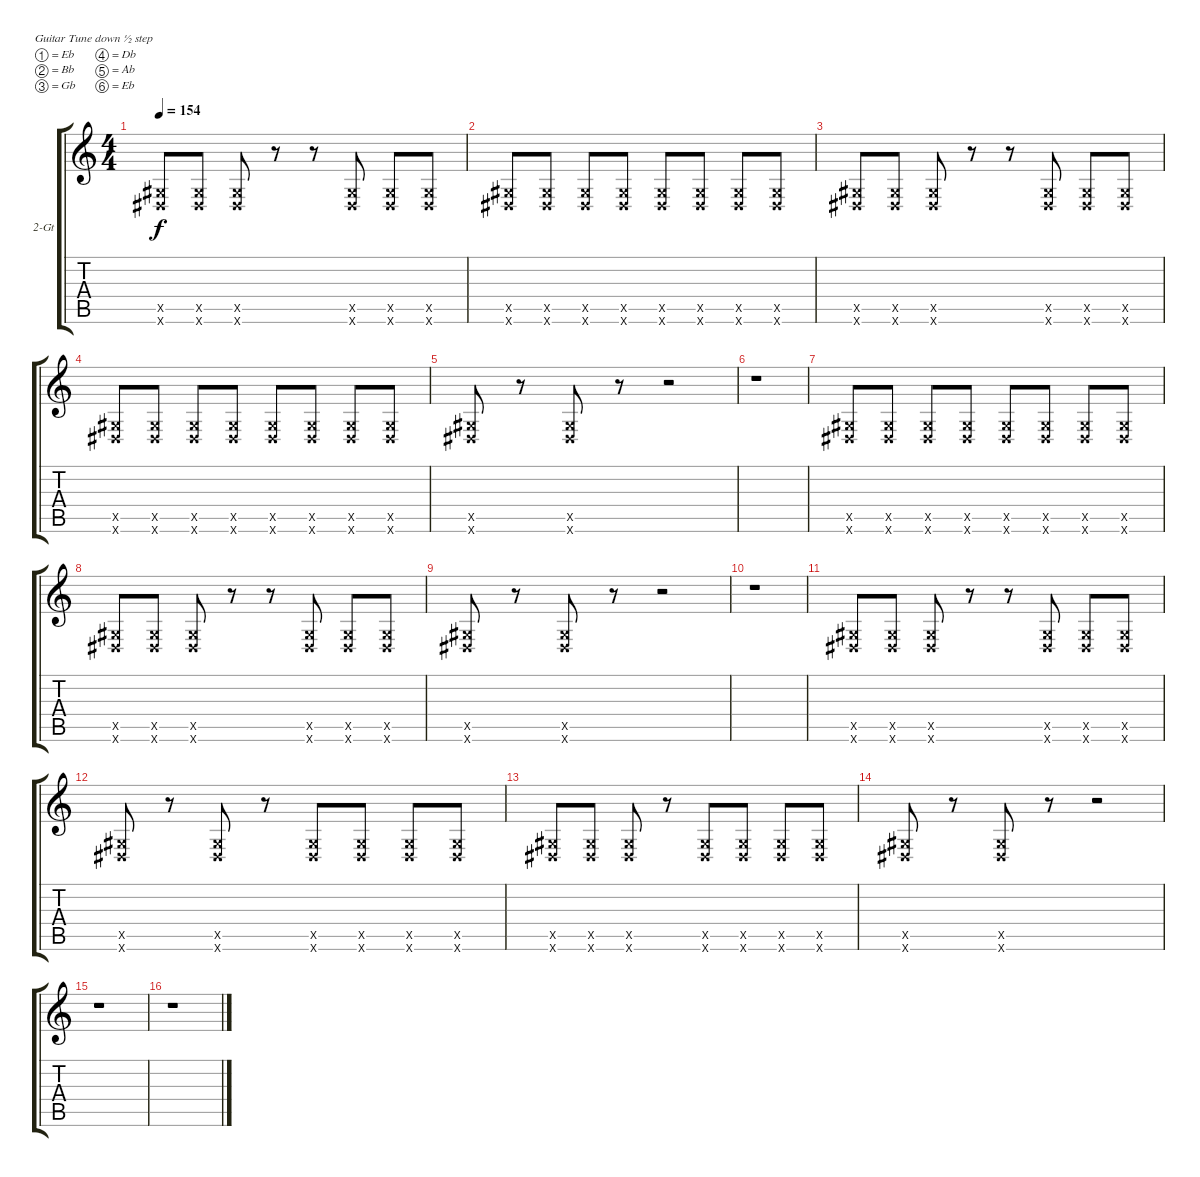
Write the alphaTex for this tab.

\defaultSystemsLayout 4
\bracketExtendMode groupsimilarinstruments
\firstSystemTrackNameOrientation horizontal
\otherSystemsTrackNameOrientation horizontal
\track ("2 Guitar" "2-Gt") {instrument distortionguitar}
\staff {score tabs}
\tuning (Eb4 Bb3 Gb3 Db3 Ab2 Eb2)
\ts (4 4)
\tempo 154
\clef g2
\scale
1.03909
\ks c
(0.6{x} 0.5{x}).8{dy f} (0.6{x} 0.5{x}).8 (0.6{x} 0.5{x}).8 r.8 r.8 (0.6{x} 0.5{x}).8 (0.6{x} 0.5{x}).8 (0.6{x} 0.5{x}).8 |
\scale
0.960908 (0.6{x} 0.5{x}).8 (0.6{x} 0.5{x}).8 (0.6{x} 0.5{x}).8 (0.6{x} 0.5{x}).8 (0.6{x} 0.5{x}).8 (0.6{x} 0.5{x}).8 (0.6{x} 0.5{x}).8 (0.6{x} 0.5{x}).8 |
\scale
1.03909 (0.6{x} 0.5{x}).8 (0.6{x} 0.5{x}).8 (0.6{x} 0.5{x}).8 r.8 r.8 (0.6{x} 0.5{x}).8 (0.6{x} 0.5{x}).8 (0.6{x} 0.5{x}).8 |
\scale
0.960908 (0.6{x} 0.5{x}).8 (0.6{x} 0.5{x}).8 (0.6{x} 0.5{x}).8 (0.6{x} 0.5{x}).8 (0.6{x} 0.5{x}).8 (0.6{x} 0.5{x}).8 (0.6{x} 0.5{x}).8 (0.6{x} 0.5{x}).8 |
\scale
1.03909 (0.6{x} 0.5{x}).8 r.8 (0.6{x} 0.5{x}).8 r.8 r.2 |
\scale
0.960908 r.1 |
\scale
1.03909 (0.6{x} 0.5{x}).8 (0.6{x} 0.5{x}).8 (0.6{x} 0.5{x}).8 (0.6{x} 0.5{x}).8 (0.6{x} 0.5{x}).8 (0.6{x} 0.5{x}).8 (0.6{x} 0.5{x}).8 (0.6{x} 0.5{x}).8 |
\scale
0.960908 (0.6{x} 0.5{x}).8 (0.6{x} 0.5{x}).8 (0.6{x} 0.5{x}).8 r.8 r.8 (0.6{x} 0.5{x}).8 (0.6{x} 0.5{x}).8 (0.6{x} 0.5{x}).8 |
\scale
1.03909 (0.6{x} 0.5{x}).8 r.8 (0.6{x} 0.5{x}).8 r.8 r.2 |
\scale
0.960908 r.1 |
\scale
1.03909 (0.6{x} 0.5{x}).8 (0.6{x} 0.5{x}).8 (0.6{x} 0.5{x}).8 r.8 r.8 (0.6{x} 0.5{x}).8 (0.6{x} 0.5{x}).8 (0.6{x} 0.5{x}).8 |
\scale
0.960908 (0.6{x} 0.5{x}).8 r.8 (0.6{x} 0.5{x}).8 r.8 (0.6{x} 0.5{x}).8 (0.6{x} 0.5{x}).8 (0.6{x} 0.5{x}).8 (0.6{x} 0.5{x}).8 |
\scale
1.03909 (0.6{x} 0.5{x}).8 (0.6{x} 0.5{x}).8 (0.6{x} 0.5{x}).8 r.8 (0.6{x} 0.5{x}).8 (0.6{x} 0.5{x}).8 (0.6{x} 0.5{x}).8 (0.6{x} 0.5{x}).8 |
\scale
0.960908 (0.6{x} 0.5{x}).8 r.8 (0.6{x} 0.5{x}).8 r.8 r.2 |
\scale
1.03909 r.1 |
\scale
0.960908 r.1
